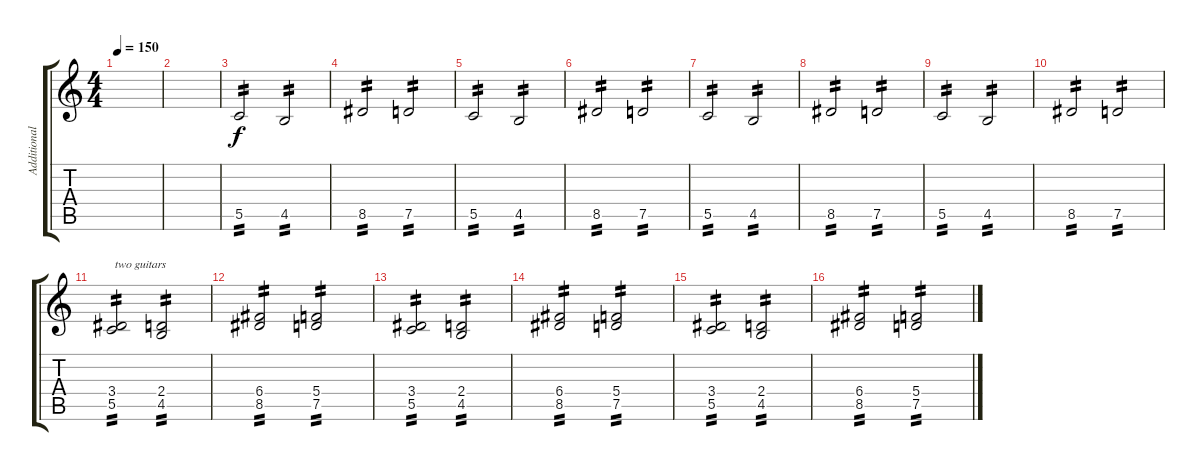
\track ("Additional Guitar" "Additional") {instrument overdrivenguitar}
\staff {score tabs}
\tuning (D4 A3 F3 C3 G2 C2) {hide}
\ts (4 4)
\tempo 150
\clef g2
\ks c
|
|
5.5.2{tp 2} 4.5.2{tp 2} |
8.5.2{tp 2} 7.5.2{tp 2} |
5.5.2{tp 2} 4.5.2{tp 2} |
8.5.2{tp 2} 7.5.2{tp 2} |
5.5.2{tp 2} 4.5.2{tp 2} |
8.5.2{tp 2} 7.5.2{tp 2} |
5.5.2{tp 2} 4.5.2{tp 2} |
8.5.2{tp 2} 7.5.2{tp 2} |
(3.4 5.5).2{txt " two guitars" tp 2} (2.4 4.5).2{tp 2} |
(6.4 8.5).2{tp 2} (5.4 7.5).2{tp 2} |
(3.4 5.5).2{tp 2} (2.4 4.5).2{tp 2} |
(6.4 8.5).2{tp 2} (5.4 7.5).2{tp 2} |
(3.4 5.5).2{tp 2} (2.4 4.5).2{tp 2} |
(6.4 8.5).2{tp 2} (5.4 7.5).2{tp 2}
